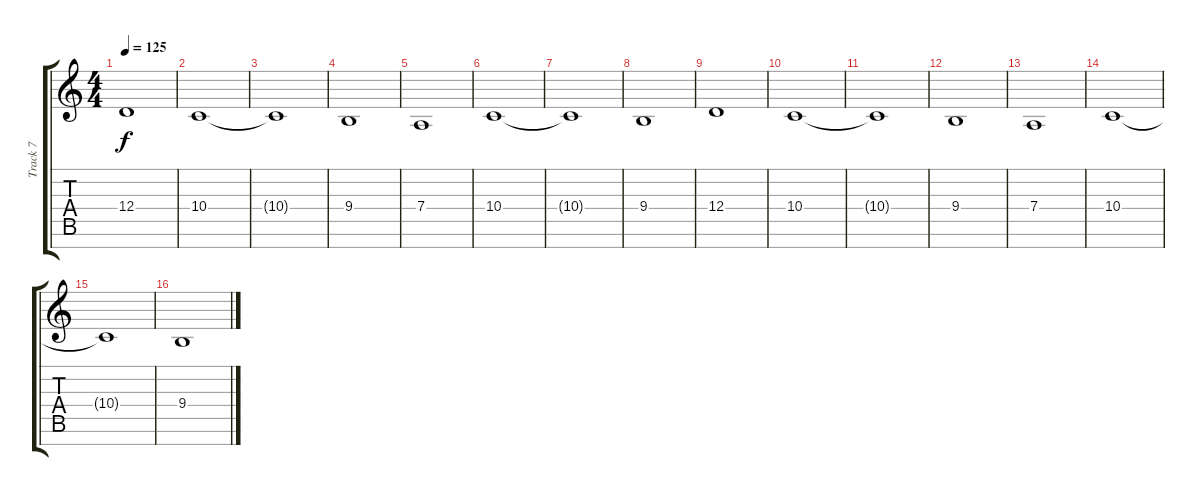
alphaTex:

\track ("Track 7" "Track 7") {instrument tenorsax}
\staff {score tabs}
\tuning (E4 B3 G3 D3 A2 E2 B1) {hide}
\ts (4 4)
\tempo 125
\clef g2
\ks c
12.4.1{dy f} |
10.4.1{instrument synthstrings1} |
10.4{t}.1 |
9.4.1 |
7.4.1 |
10.4.1 |
10.4{t}.1 |
9.4.1 |
12.4.1 |
10.4.1{instrument synthstrings1} |
10.4{t}.1 |
9.4.1 |
7.4.1 |
10.4.1 |
10.4{t}.1 |
9.4.1
